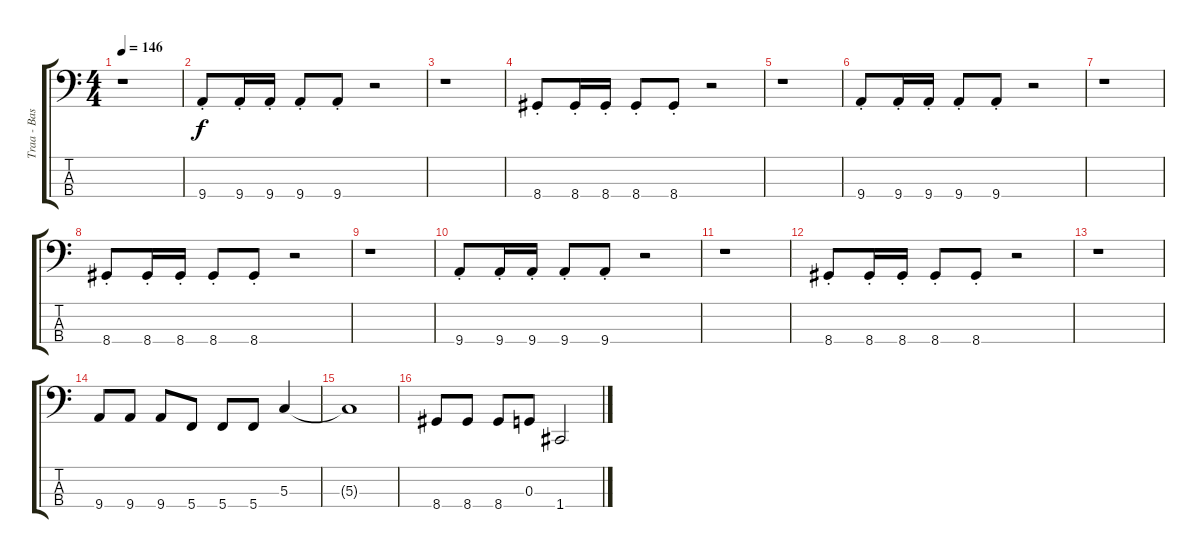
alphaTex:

\track ("Traa - Bass" "Traa - Bas") {instrument electricbassfinger}
\staff {score tabs}
\tuning (F2 C2 G1 C1) {hide}
\ts (4 4)
\tempo 146
\clef f4
\ks c
r.1{dy f} |
9.4{st}.8 9.4{st}.16 9.4{st}.16 9.4{st}.8 9.4{st}.8 r.2 |
r.1 |
8.4{st}.8 8.4{st}.16 8.4{st}.16 8.4{st}.8 8.4{st}.8 r.2 |
r.1 |
9.4{st}.8 9.4{st}.16 9.4{st}.16 9.4{st}.8 9.4{st}.8 r.2 |
r.1 |
8.4{st}.8 8.4{st}.16 8.4{st}.16 8.4{st}.8 8.4{st}.8 r.2 |
r.1 |
9.4{st}.8 9.4{st}.16 9.4{st}.16 9.4{st}.8 9.4{st}.8 r.2 |
r.1 |
8.4{st}.8 8.4{st}.16 8.4{st}.16 8.4{st}.8 8.4{st}.8 r.2 |
r.1 |
9.4.8 9.4.8 9.4.8 5.4.8 5.4.8 5.4.8 5.3.4 |
5.3{t}.1 |
8.4.8 8.4.8 8.4.8 0.3.8 1.4.2
